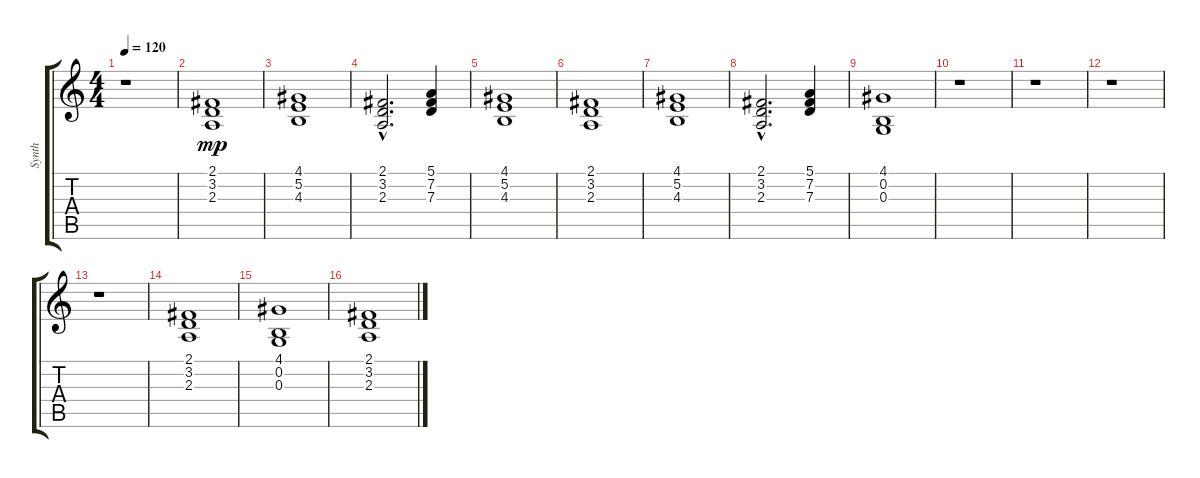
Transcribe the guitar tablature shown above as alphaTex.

\track ("Synth               " "Synth     ") {instrument pad3polysynth}
\staff {score tabs}
\tuning (E4 B3 G3 D3 A2 E2) {hide}
\ts (4 4)
\tempo 120
\clef g2
\ks c
r.1{dy mp} |
(2.1 3.2 2.3).1 |
(4.1 5.2 4.3).1 |
(2.1{hac} 3.2{hac} 2.3{hac}).2{d} (5.1 7.2 7.3).4 |
(4.1 5.2 4.3).1 |
(2.1 3.2 2.3).1 |
(4.1 5.2 4.3).1 |
(2.1{hac} 3.2{hac} 2.3{hac}).2{d} (5.1 7.2 7.3).4 |
(4.1 0.2 0.3).1 |
r.1 |
r.1 |
r.1 |
r.1 |
(2.1 3.2 2.3).1 |
(4.1 0.2 0.3).1 |
(2.1 3.2 2.3).1
